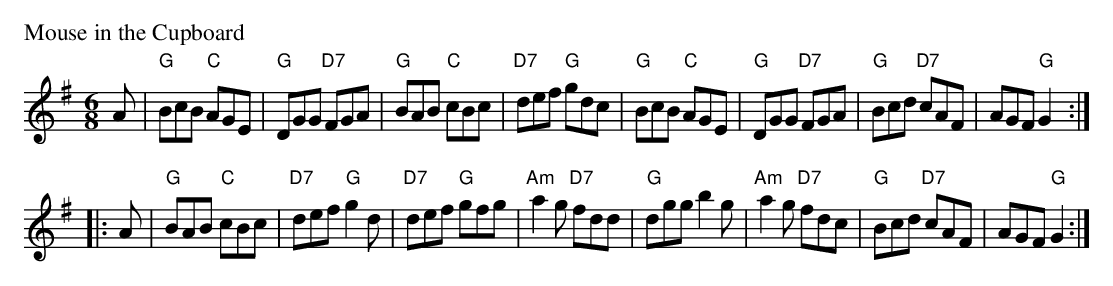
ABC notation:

X:1
P: Mouse in the Cupboard
M: 6/8
L: 1/8
K: G
A \
| "G"BcB "C"AGE | "G"DGG "D7"FGA | "G"BAB "C"cBc | "D7"def "G"gdc \
| "G"BcB "C"AGE | "G"DGG "D7"FGA | "G"Bcd "D7"cAF | AGF "G"G2 :|
|: A \
| "G"BAB "C"cBc | "D7"def "G"g2d | "D7"def "G"gfg | "Am"a2g "D7"fdd \
| "G"dgg b2g | "Am"a2g "D7"fdc  | "G"Bcd "D7"cAF | AGF "G"G2 :|
